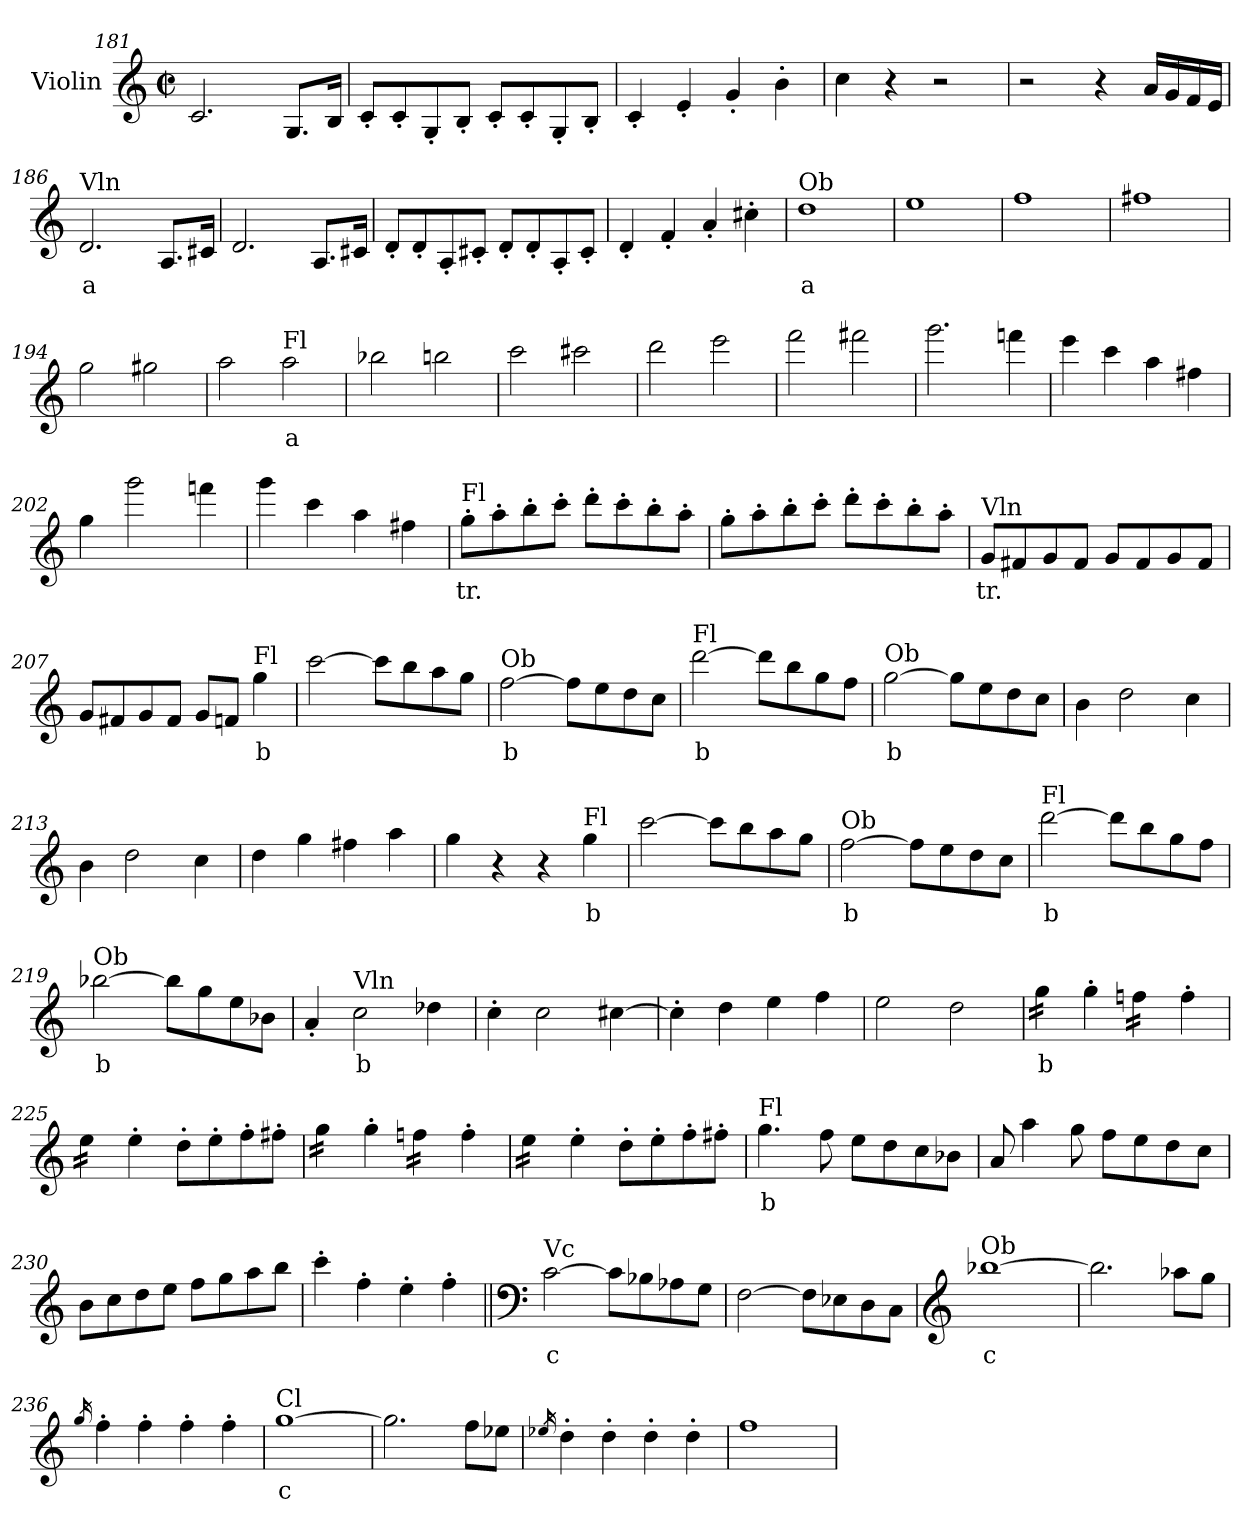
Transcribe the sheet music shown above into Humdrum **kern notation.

**kern	**text
*part1	*part1
*staff1	*staff1
*I"Violin	*
*I'Vln	*
*clefG2	*
*k[]	*
*M2/2	*
*met(c|)	*
=181	=181
2.c	.
8.G/L	.
16B/Jk	.
=182	=182
8c'/L	.
8c'/	.
8G'/	.
8B'/J	.
8c'/L	.
8c'/	.
8G'/	.
8B'/J	.
=183	=183
4c'	.
4e'	.
4g'	.
4b'	.
!!LO:PB:g=z
=184	=184
4cc	.
4r	.
2r	.
=185	=185
2r	.
4r	.
16a/LL	.
16g/	.
16f/	.
16e/JJ	.
=186	=186
!LO:TX:a:t=Vln	!
!	!LO:LY:b:color=#FF0000
2.d	a
8.A/L	.
16c#X/Jk	.
=187	=187
2.d	.
8.A/L	.
16c#X/Jk	.
=188	=188
8d'/L	.
8d'/	.
8A'/	.
8c#X'/J	.
8d'/L	.
8d'/	.
8A'/	.
8c#'/J	.
=189	=189
4d'	.
4f'	.
4a'	.
4cc#X'	.
=190	=190
!LO:TX:a:t=Ob	!
!	!LO:LY:b:color=#FF0000
1dd	a
=191	=191
1ee	.
=192	=192
1ff	.
=193	=193
1ff#X	.
!!LO:PB:g=z
=194	=194
2gg	.
2gg#X	.
=195	=195
2aa	.
!LO:TX:a:t=Fl	!
!	!LO:LY:b:color=#FF0000
2aa	a
=196	=196
2bb-X	.
2bbn	.
=197	=197
2ccc	.
2ccc#X	.
=198	=198
2ddd	.
2eee	.
=199	=199
2fff	.
2fff#X	.
=200	=200
2.ggg	.
4fffn	.
!!LO:PB:g=z
=201	=201
4eee	.
4ccc	.
4aa	.
4ff#X	.
=202	=202
4gg	.
2ggg	.
4fffn	.
=203	=203
4ggg	.
4ccc	.
4aa	.
4ff#X	.
=204	=204
!LO:TX:a:t=Fl	!
!	!LO:LY:b:color=#FF0000
8gg'\L	tr.
8aa'\	.
8bb'\	.
8ccc'\J	.
8ddd'\L	.
8ccc'\	.
8bb'\	.
8aa'\J	.
=205	=205
8gg'\L	.
8aa'\	.
8bb'\	.
8ccc'\J	.
8ddd'\L	.
8ccc'\	.
8bb'\	.
8aa'\J	.
=206	=206
!LO:TX:a:t=Vln	!
!	!LO:LY:b:color=#FF0000
8g/L	tr.
8f#X/	.
8g/	.
8f#/J	.
8g/L	.
8f#/	.
8g/	.
8f#/J	.
!!LO:PB:g=z
=207	=207
8g/L	.
8f#X/	.
8g/	.
8f#/J	.
8g/L	.
8fn/J	.
!LO:TX:a:t=Fl	!
!	!LO:LY:b:color=#FF0000
4gg	b
=208	=208
[2ccc	.
8ccc\L]	.
8bb\	.
8aa\	.
8gg\J	.
=209	=209
!LO:TX:a:t=Ob	!
!	!LO:LY:b:color=#FF0000
[2ff	b
8ff\L]	.
8ee\	.
8dd\	.
8cc\J	.
=210	=210
!LO:TX:a:t=Fl	!
!	!LO:LY:b:color=#FF0000
[2ddd	b
8ddd\L]	.
8bb\	.
8gg\	.
8ff\J	.
=211	=211
!LO:TX:a:t=Ob	!
!	!LO:LY:b:color=#FF0000
[2gg	b
8gg\L]	.
8ee\	.
8dd\	.
8cc\J	.
=212	=212
4b	.
2dd	.
4cc	.
=213	=213
4b	.
2dd	.
4cc	.
=214	=214
4dd	.
4gg	.
4ff#X	.
4aa	.
=215	=215
4gg	.
4r	.
4r	.
!LO:TX:a:t=Fl	!
!	!LO:LY:b:color=#FF0000
4gg	b
!!LO:PB:g=z
=216	=216
[2ccc	.
8ccc\L]	.
8bb\	.
8aa\	.
8gg\J	.
=217	=217
!LO:TX:a:t=Ob	!
!	!LO:LY:b:color=#FF0000
[2ff	b
8ff\L]	.
8ee\	.
8dd\	.
8cc\J	.
=218	=218
!LO:TX:a:t=Fl	!
!	!LO:LY:b:color=#FF0000
[2ddd	b
8ddd\L]	.
8bb\	.
8gg\	.
8ff\J	.
=219	=219
!LO:TX:a:t=Ob	!
!	!LO:LY:b:color=#FF0000
[2bb-X	b
8bb-\L]	.
8gg\	.
8ee\	.
8b-X\J	.
=220	=220
4a'	.
!LO:TX:a:t=Vln	!
!	!LO:LY:b:color=#FF0000
2cc	b
4dd-X	.
=221	=221
4cc'	.
2cc	.
[4cc#X	.
=222	=222
4cc#']	.
4dd	.
4ee	.
4ff	.
=223	=223
2ee	.
2dd	.
=224	=224
!LO:TX:a:t=Vln	!
!	!LO:LY:b:color=#FF0000
*tremolo	*
16ggLL	b
16gg	.
16gg	.
16ggJJ	.
*Xtremolo	*
4gg'	.
*tremolo	*
16ffnLL	.
16ffn	.
16ffn	.
16ffnJJ	.
*Xtremolo	*
4ff'	.
!!LO:PB:g=z
=225	=225
*tremolo	*
16eeLL	.
16ee	.
16ee	.
16eeJJ	.
*Xtremolo	*
4ee'	.
8dd'\L	.
8ee'\	.
8ff'\	.
8ff#X'\J	.
=226	=226
*tremolo	*
16ggLL	.
16gg	.
16gg	.
16ggJJ	.
*Xtremolo	*
4gg'	.
*tremolo	*
16ffnLL	.
16ffn	.
16ffn	.
16ffnJJ	.
*Xtremolo	*
4ff'	.
=227	=227
*tremolo	*
16eeLL	.
16ee	.
16ee	.
16eeJJ	.
*Xtremolo	*
4ee'	.
8dd'\L	.
8ee'\	.
8ff'\	.
8ff#X'\J	.
=228	=228
!LO:TX:a:t=Fl	!
!	!LO:LY:b:color=#FF0000
4.gg	b
8ff	.
8ee\L	.
8dd\	.
8cc\	.
8b-X\J	.
=229	=229
8a	.
4aa	.
8gg	.
8ff\L	.
8ee\	.
8dd\	.
8cc\J	.
!!LO:PB:g=z
=230	=230
8b\L	.
8cc\	.
8dd\	.
8ee\J	.
8ff\L	.
8gg\	.
8aa\	.
8bb\J	.
=231	=231
4ccc'	.
4ff'	.
4ee'	.
4ff'	.
=232||	=232||
*clefF4	*
!LO:TX:a:t=Vc	!
!	!LO:LY:b:color=#FF0000
[2c	c
8c\L]	.
8B-X\	.
8A-X\	.
8G\J	.
=233	=233
[2F	.
8F\L]	.
8E-X\	.
8D\	.
8C\J	.
=234	=234
*clefG2	*
!LO:TX:a:t=Ob	!
!	!LO:LY:b:color=#FF0000
[1bb-X	c
=235	=235
2.bb-]	.
8aa-X\L	.
8gg\J	.
=236	=236
16qgg	.
4ff'	.
4ff'	.
4ff'	.
4ff'	.
!!LO:PB:g=z
=237	=237
!LO:TX:a:t=Cl	!
!	!LO:LY:b:color=#FF0000
[1gg	c
=238	=238
2.gg]	.
8ff\L	.
8ee-X\J	.
=239	=239
16qee-X	.
4dd'	.
4dd'	.
4dd'	.
4dd'	.
=240	=240
1ff	.
=	=
*-	*-
